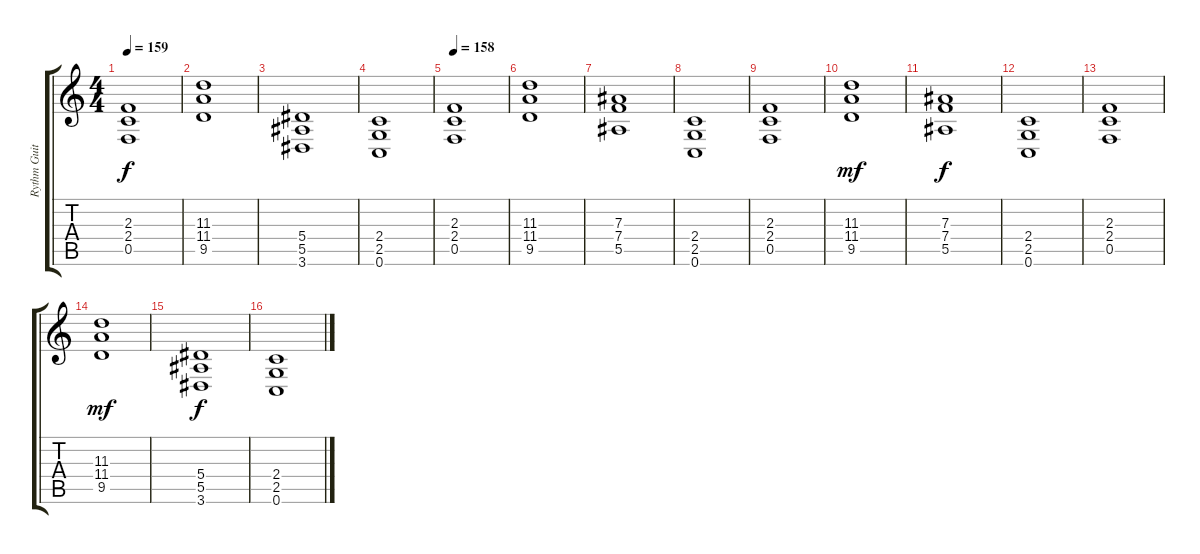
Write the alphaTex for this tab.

\track ("Rythm Guitar 1 " "Rythm Guit") {instrument distortionguitar}
\staff {score tabs}
\tuning (C4 G3 Eb3 Bb2 F2 C2) {hide}
\ts (4 4)
\tempo 159
\clef g2
\ks c
(2.3 2.4 0.5).1{dy f} |
(11.3 11.4 9.5).1 |
(5.4 5.5 3.6).1 |
(2.4 2.5 0.6).1 |
\tempo 158
(2.3 2.4 0.5).1{volume 12} |
(11.3 11.4 9.5).1 |
(7.3 7.4 5.5).1{volume 10} |
(2.4 2.5 0.6).1 |
(2.3 2.4 0.5).1{volume 8} |
(11.3 11.4 9.5).1{dy mf} |
(7.3 7.4 5.5).1{dy f volume 6} |
(2.4 2.5 0.6).1 |
(2.3 2.4 0.5).1{volume 4} |
(11.3 11.4 9.5).1{dy mf} |
(5.4 5.5 3.6).1{dy f volume 0} |
(2.4 2.5 0.6).1
